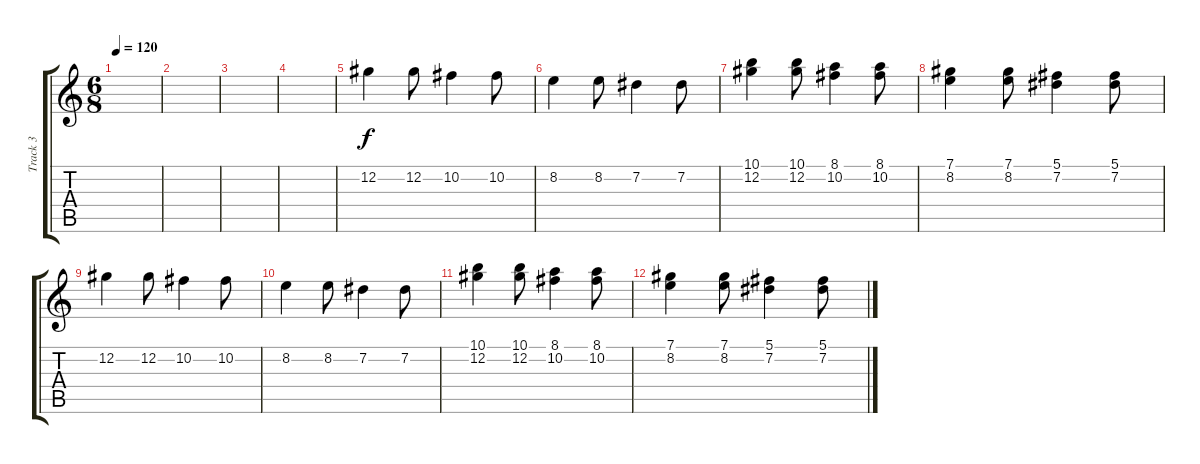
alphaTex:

\track ("Track 3" "Track 3") {instrument distortionguitar}
\staff {score tabs}
\tuning (Db4 Ab3 E3 B2 Gb2 Db2) {hide}
\ts (6 8)
\tempo 120
\clef g2
\ks c
|
|
|
|
12.2.4 12.2.8 10.2.4 10.2.8 |
8.2.4 8.2.8 7.2.4 7.2.8 |
(10.1 12.2).4 (10.1 12.2).8 (8.1 10.2).4 (8.1 10.2).8 |
(7.1 8.2).4 (7.1 8.2).8 (5.1 7.2).4 (5.1 7.2).8 |
12.2.4 12.2.8 10.2.4 10.2.8 |
8.2.4 8.2.8 7.2.4 7.2.8 |
(10.1 12.2).4 (10.1 12.2).8 (8.1 10.2).4 (8.1 10.2).8 |
(7.1 8.2).4 (7.1 8.2).8 (5.1 7.2).4 (5.1 7.2).8
